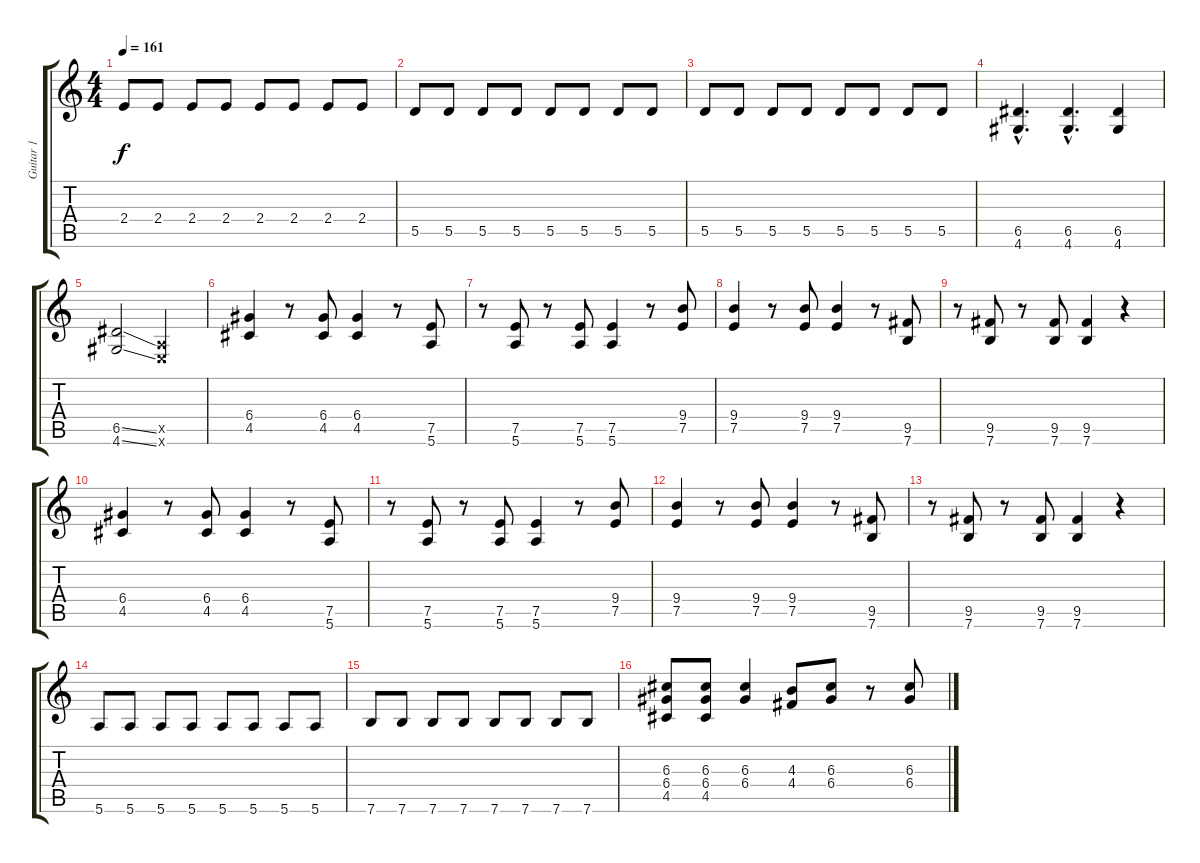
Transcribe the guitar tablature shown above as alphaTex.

\track ("Guitar 1" "Guitar 1") {instrument distortionguitar}
\staff {score tabs}
\tuning (E4 B3 G3 D3 A2 E2) {hide}
\ts (4 4)
\tempo 161
\clef g2
\ks c
2.4.8{dy f} 2.4.8 2.4.8 2.4.8 2.4.8 2.4.8 2.4.8 2.4.8 |
5.5.8 5.5.8 5.5.8 5.5.8 5.5.8 5.5.8 5.5.8 5.5.8 |
5.5.8 5.5.8 5.5.8 5.5.8 5.5.8 5.5.8 5.5.8 5.5.8 |
(6.5{hac} 4.6{hac}).4{d} (6.5{hac} 4.6{hac}).4{d} (6.5 4.6).4 |
(6.5{ss} 4.6{ss}).2 (0.5{x} 0.6{x}).2 |
(6.4 4.5).4 r.8 (6.4 4.5).8 (6.4 4.5).4 r.8 (7.5 5.6).8 |
r.8 (7.5 5.6).8 r.8 (7.5 5.6).8 (7.5 5.6).4 r.8 (9.4 7.5).8 |
(9.4 7.5).4 r.8 (9.4 7.5).8 (9.4 7.5).4 r.8 (9.5 7.6).8 |
r.8 (9.5 7.6).8 r.8 (9.5 7.6).8 (9.5 7.6).4 r.4 |
(6.4 4.5).4 r.8 (6.4 4.5).8 (6.4 4.5).4 r.8 (7.5 5.6).8 |
r.8 (7.5 5.6).8 r.8 (7.5 5.6).8 (7.5 5.6).4 r.8 (9.4 7.5).8 |
(9.4 7.5).4 r.8 (9.4 7.5).8 (9.4 7.5).4 r.8 (9.5 7.6).8 |
r.8 (9.5 7.6).8 r.8 (9.5 7.6).8 (9.5 7.6).4 r.4 |
5.6.8 5.6.8 5.6.8 5.6.8 5.6.8 5.6.8 5.6.8 5.6.8 |
7.6.8 7.6.8 7.6.8 7.6.8 7.6.8 7.6.8 7.6.8 7.6.8 |
(6.3 6.4 4.5).8 (6.3 6.4 4.5).8 (6.3 6.4).4 (4.3 4.4).8 (6.3 6.4).8 r.8 (6.3 6.4).8
